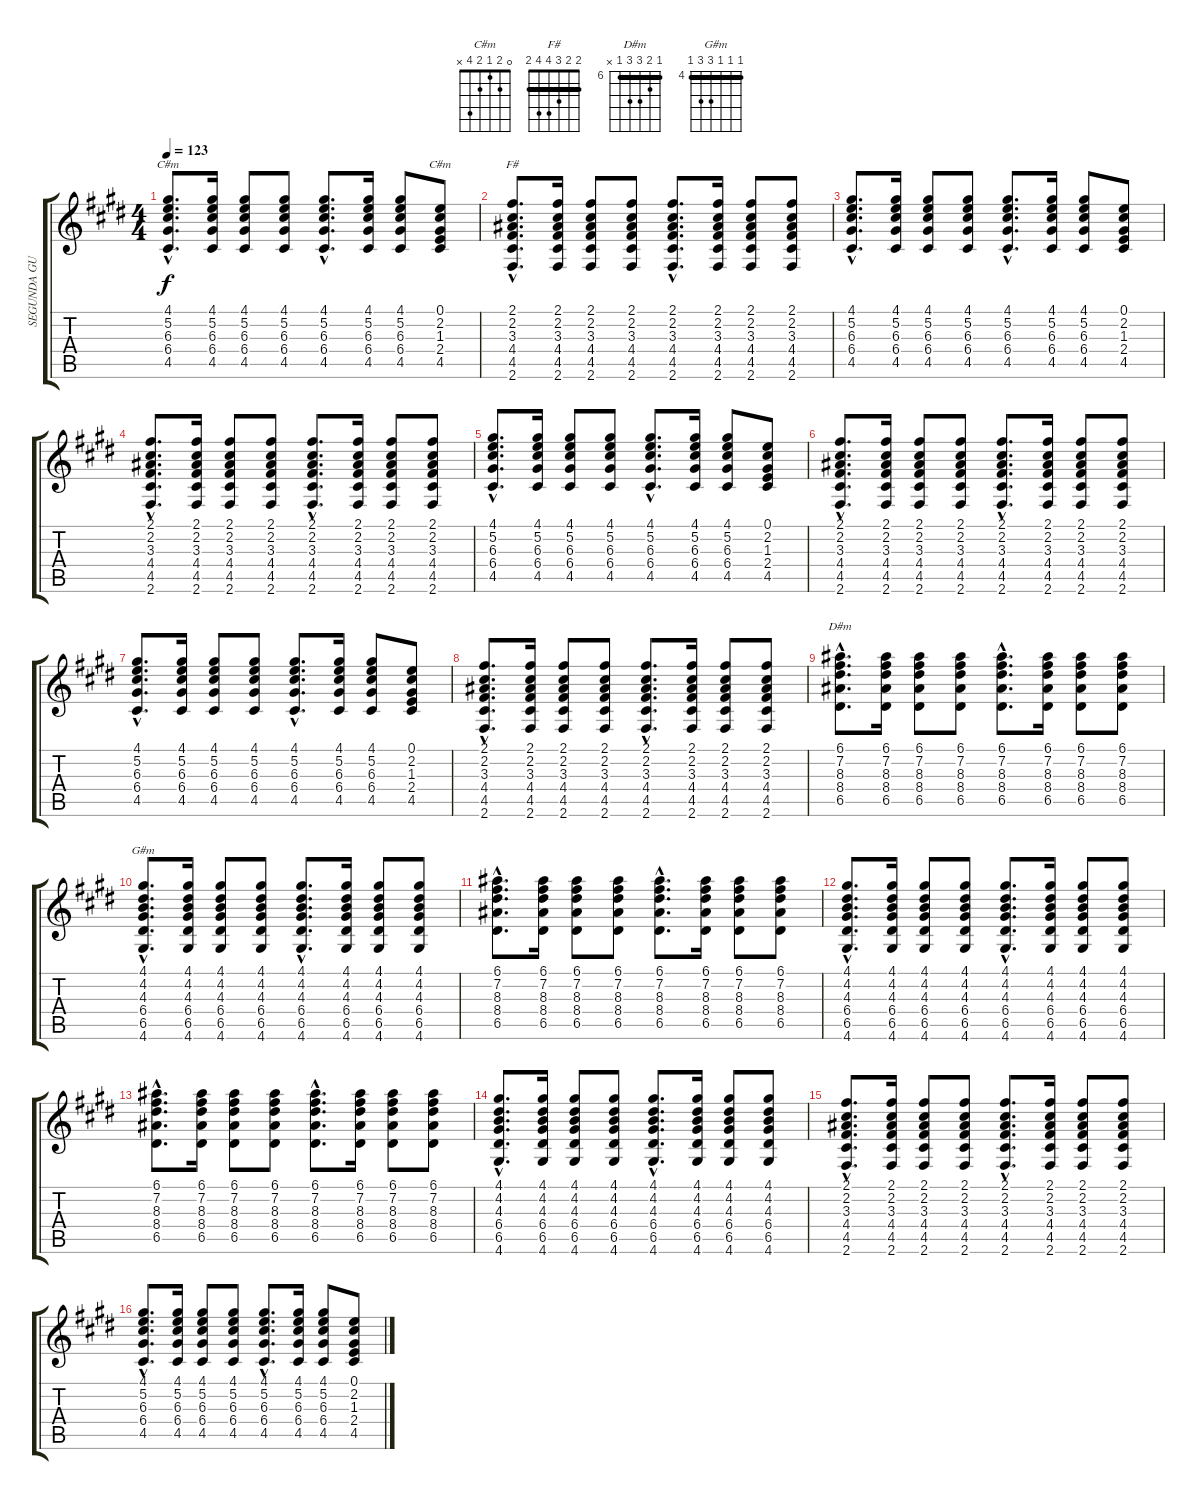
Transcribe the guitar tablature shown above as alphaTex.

\track ("SEGUNDA GUITARRA" "SEGUNDA GU") {instrument acousticguitarnylon}
\staff {score tabs}
\tuning (E4 B3 G3 D3 A2 E2) {hide}
\chord ("C#m" 4 5 6 6 4 x) {firstfret 4 barre 4}
\chord ("C#m" 0 2 1 2 4 x)
\chord ("F#" 2 2 3 4 4 2) {barre 2}
\chord ("D#m" 6 7 8 8 6 x) {firstfret 6 barre 6}
\chord ("G#m" 4 4 4 6 6 4) {firstfret 4 barre 4}
\ts (4 4)
\tempo 123
\clef g2
\ks c#minor
(4.1{hac} 5.2{hac} 6.3{hac} 6.4{hac} 4.5{hac}).8{d ch "C#m" dy f} (4.1 5.2 6.3 6.4 4.5).16 (4.1 5.2 6.3 6.4 4.5).8 (4.1 5.2 6.3 6.4 4.5).8 (4.1{hac} 5.2{hac} 6.3{hac} 6.4{hac} 4.5{hac}).8{d} (4.1 5.2 6.3 6.4 4.5).16 (4.1 5.2 6.3 6.4 4.5).8 (0.1 2.2 1.3 2.4 4.5).8{ch "C#m"} |
(2.1{hac} 2.2{hac} 3.3{hac} 4.4{hac} 4.5{hac} 2.6{hac}).8{d ch "F#"} (2.1 2.2 3.3 4.4 4.5 2.6).16 (2.1 2.2 3.3 4.4 4.5 2.6).8 (2.1 2.2 3.3 4.4 4.5 2.6).8 (2.1{hac} 2.2{hac} 3.3{hac} 4.4{hac} 4.5{hac} 2.6{hac}).8{d} (2.1 2.2 3.3 4.4 4.5 2.6).16 (2.1 2.2 3.3 4.4 4.5 2.6).8 (2.1 2.2 3.3 4.4 4.5 2.6).8 |
(4.1{hac} 5.2{hac} 6.3{hac} 6.4{hac} 4.5{hac}).8{d} (4.1 5.2 6.3 6.4 4.5).16 (4.1 5.2 6.3 6.4 4.5).8 (4.1 5.2 6.3 6.4 4.5).8 (4.1{hac} 5.2{hac} 6.3{hac} 6.4{hac} 4.5{hac}).8{d} (4.1 5.2 6.3 6.4 4.5).16 (4.1 5.2 6.3 6.4 4.5).8 (0.1 2.2 1.3 2.4 4.5).8 |
(2.1{hac} 2.2{hac} 3.3{hac} 4.4{hac} 4.5{hac} 2.6{hac}).8{d} (2.1 2.2 3.3 4.4 4.5 2.6).16 (2.1 2.2 3.3 4.4 4.5 2.6).8 (2.1 2.2 3.3 4.4 4.5 2.6).8 (2.1{hac} 2.2{hac} 3.3{hac} 4.4{hac} 4.5{hac} 2.6{hac}).8{d} (2.1 2.2 3.3 4.4 4.5 2.6).16 (2.1 2.2 3.3 4.4 4.5 2.6).8 (2.1 2.2 3.3 4.4 4.5 2.6).8 |
(4.1{hac} 5.2{hac} 6.3{hac} 6.4{hac} 4.5{hac}).8{d} (4.1 5.2 6.3 6.4 4.5).16 (4.1 5.2 6.3 6.4 4.5).8 (4.1 5.2 6.3 6.4 4.5).8 (4.1{hac} 5.2{hac} 6.3{hac} 6.4{hac} 4.5{hac}).8{d} (4.1 5.2 6.3 6.4 4.5).16 (4.1 5.2 6.3 6.4 4.5).8 (0.1 2.2 1.3 2.4 4.5).8 |
(2.1{hac} 2.2{hac} 3.3{hac} 4.4{hac} 4.5{hac} 2.6{hac}).8{d} (2.1 2.2 3.3 4.4 4.5 2.6).16 (2.1 2.2 3.3 4.4 4.5 2.6).8 (2.1 2.2 3.3 4.4 4.5 2.6).8 (2.1{hac} 2.2{hac} 3.3{hac} 4.4{hac} 4.5{hac} 2.6{hac}).8{d} (2.1 2.2 3.3 4.4 4.5 2.6).16 (2.1 2.2 3.3 4.4 4.5 2.6).8 (2.1 2.2 3.3 4.4 4.5 2.6).8 |
(4.1{hac} 5.2{hac} 6.3{hac} 6.4{hac} 4.5{hac}).8{d} (4.1 5.2 6.3 6.4 4.5).16 (4.1 5.2 6.3 6.4 4.5).8 (4.1 5.2 6.3 6.4 4.5).8 (4.1{hac} 5.2{hac} 6.3{hac} 6.4{hac} 4.5{hac}).8{d} (4.1 5.2 6.3 6.4 4.5).16 (4.1 5.2 6.3 6.4 4.5).8 (0.1 2.2 1.3 2.4 4.5).8 |
(2.1{hac} 2.2{hac} 3.3{hac} 4.4{hac} 4.5{hac} 2.6{hac}).8{d} (2.1 2.2 3.3 4.4 4.5 2.6).16 (2.1 2.2 3.3 4.4 4.5 2.6).8 (2.1 2.2 3.3 4.4 4.5 2.6).8 (2.1{hac} 2.2{hac} 3.3{hac} 4.4{hac} 4.5{hac} 2.6{hac}).8{d} (2.1 2.2 3.3 4.4 4.5 2.6).16 (2.1 2.2 3.3 4.4 4.5 2.6).8 (2.1 2.2 3.3 4.4 4.5 2.6).8 |
(6.1{hac} 7.2{hac} 8.3{hac} 8.4{hac} 6.5{hac}).8{d ch "D#m"} (6.1 7.2 8.3 8.4 6.5).16 (6.1 7.2 8.3 8.4 6.5).8 (6.1 7.2 8.3 8.4 6.5).8 (6.1{hac} 7.2{hac} 8.3{hac} 8.4{hac} 6.5{hac}).8{d} (6.1 7.2 8.3 8.4 6.5).16 (6.1 7.2 8.3 8.4 6.5).8 (6.1 7.2 8.3 8.4 6.5).8 |
(4.1{hac} 4.2{hac} 4.3{hac} 6.4{hac} 6.5{hac} 4.6{hac}).8{d ch "G#m"} (4.1 4.2 4.3 6.4 6.5 4.6).16 (4.1 4.2 4.3 6.4 6.5 4.6).8 (4.1 4.2 4.3 6.4 6.5 4.6).8 (4.1{hac} 4.2{hac} 4.3{hac} 6.4{hac} 6.5{hac} 4.6{hac}).8{d} (4.1 4.2 4.3 6.4 6.5 4.6).16 (4.1 4.2 4.3 6.4 6.5 4.6).8 (4.1 4.2 4.3 6.4 6.5 4.6).8 |
(6.1{hac} 7.2{hac} 8.3{hac} 8.4{hac} 6.5{hac}).8{d} (6.1 7.2 8.3 8.4 6.5).16 (6.1 7.2 8.3 8.4 6.5).8 (6.1 7.2 8.3 8.4 6.5).8 (6.1{hac} 7.2{hac} 8.3{hac} 8.4{hac} 6.5{hac}).8{d} (6.1 7.2 8.3 8.4 6.5).16 (6.1 7.2 8.3 8.4 6.5).8 (6.1 7.2 8.3 8.4 6.5).8 |
(4.1{hac} 4.2{hac} 4.3{hac} 6.4{hac} 6.5{hac} 4.6{hac}).8{d} (4.1 4.2 4.3 6.4 6.5 4.6).16 (4.1 4.2 4.3 6.4 6.5 4.6).8 (4.1 4.2 4.3 6.4 6.5 4.6).8 (4.1{hac} 4.2{hac} 4.3{hac} 6.4{hac} 6.5{hac} 4.6{hac}).8{d} (4.1 4.2 4.3 6.4 6.5 4.6).16 (4.1 4.2 4.3 6.4 6.5 4.6).8 (4.1 4.2 4.3 6.4 6.5 4.6).8 |
(6.1{hac} 7.2{hac} 8.3{hac} 8.4{hac} 6.5{hac}).8{d} (6.1 7.2 8.3 8.4 6.5).16 (6.1 7.2 8.3 8.4 6.5).8 (6.1 7.2 8.3 8.4 6.5).8 (6.1{hac} 7.2{hac} 8.3{hac} 8.4{hac} 6.5{hac}).8{d} (6.1 7.2 8.3 8.4 6.5).16 (6.1 7.2 8.3 8.4 6.5).8 (6.1 7.2 8.3 8.4 6.5).8 |
(4.1{hac} 4.2{hac} 4.3{hac} 6.4{hac} 6.5{hac} 4.6{hac}).8{d} (4.1 4.2 4.3 6.4 6.5 4.6).16 (4.1 4.2 4.3 6.4 6.5 4.6).8 (4.1 4.2 4.3 6.4 6.5 4.6).8 (4.1{hac} 4.2{hac} 4.3{hac} 6.4{hac} 6.5{hac} 4.6{hac}).8{d} (4.1 4.2 4.3 6.4 6.5 4.6).16 (4.1 4.2 4.3 6.4 6.5 4.6).8 (4.1 4.2 4.3 6.4 6.5 4.6).8 |
(2.1{hac} 2.2{hac} 3.3{hac} 4.4{hac} 4.5{hac} 2.6{hac}).8{d} (2.1 2.2 3.3 4.4 4.5 2.6).16 (2.1 2.2 3.3 4.4 4.5 2.6).8 (2.1 2.2 3.3 4.4 4.5 2.6).8 (2.1{hac} 2.2{hac} 3.3{hac} 4.4{hac} 4.5{hac} 2.6{hac}).8{d} (2.1 2.2 3.3 4.4 4.5 2.6).16 (2.1 2.2 3.3 4.4 4.5 2.6).8 (2.1 2.2 3.3 4.4 4.5 2.6).8 |
(4.1{hac} 5.2{hac} 6.3{hac} 6.4{hac} 4.5{hac}).8{d} (4.1 5.2 6.3 6.4 4.5).16 (4.1 5.2 6.3 6.4 4.5).8 (4.1 5.2 6.3 6.4 4.5).8 (4.1{hac} 5.2{hac} 6.3{hac} 6.4{hac} 4.5{hac}).8{d} (4.1 5.2 6.3 6.4 4.5).16 (4.1 5.2 6.3 6.4 4.5).8 (0.1 2.2 1.3 2.4 4.5).8
